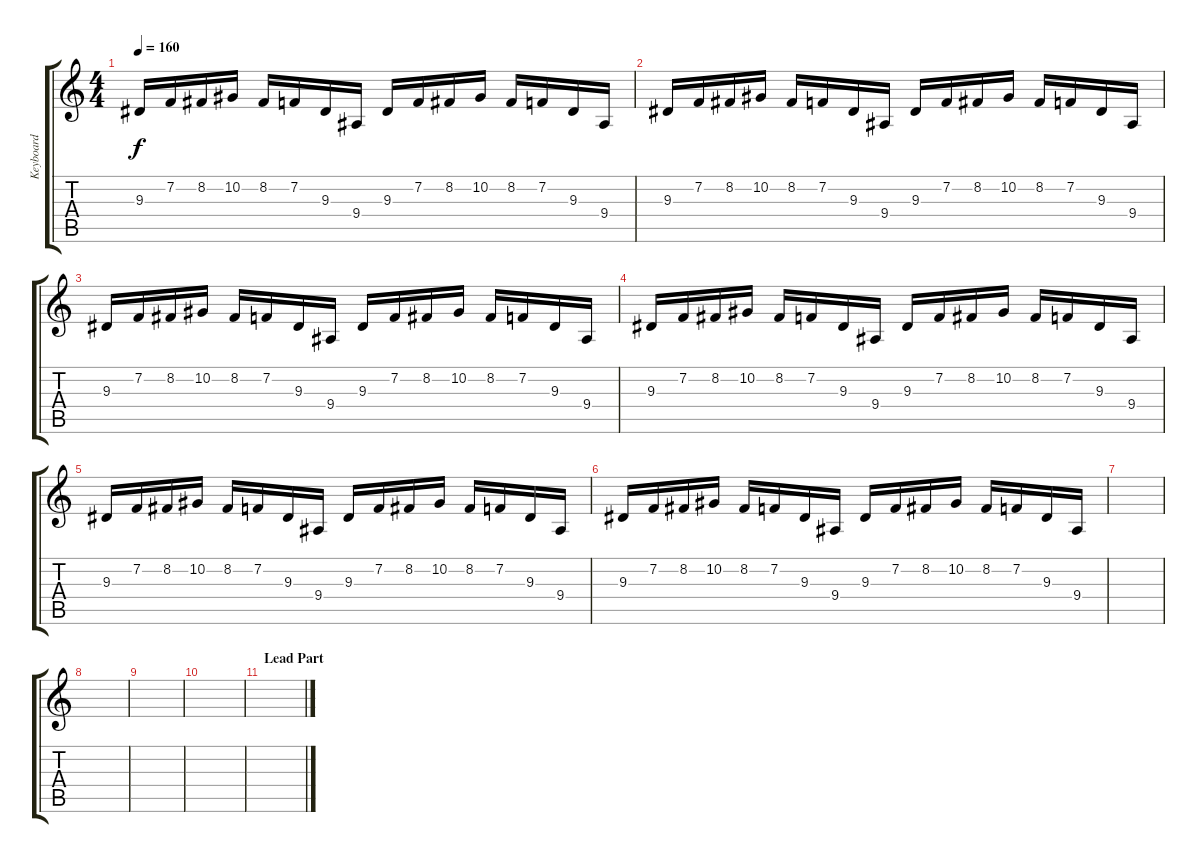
\track ("Keyboard" "Keyboard") {instrument stringensemble1}
\staff {score tabs}
\tuning (Eb4 Bb3 Gb3 Db3 Ab2 Eb2) {hide}
\ts (4 4)
\tempo 160
\clef g2
\ks c
9.3.16{dy f volume 4} 7.2.16 8.2.16 10.2.16 8.2.16 7.2.16 9.3.16 9.4.16 9.3.16 7.2.16 8.2.16 10.2.16 8.2.16 7.2.16 9.3.16 9.4.16 |
9.3.16 7.2.16 8.2.16 10.2.16 8.2.16 7.2.16 9.3.16 9.4.16 9.3.16 7.2.16 8.2.16 10.2.16 8.2.16 7.2.16 9.3.16 9.4.16 |
9.3.16{volume 4} 7.2.16 8.2.16 10.2.16 8.2.16 7.2.16 9.3.16 9.4.16 9.3.16 7.2.16 8.2.16 10.2.16 8.2.16 7.2.16 9.3.16 9.4.16 |
9.3.16 7.2.16 8.2.16 10.2.16 8.2.16 7.2.16 9.3.16 9.4.16 9.3.16 7.2.16 8.2.16 10.2.16 8.2.16 7.2.16 9.3.16 9.4.16 |
9.3.16{volume 4} 7.2.16 8.2.16 10.2.16 8.2.16 7.2.16 9.3.16 9.4.16 9.3.16 7.2.16 8.2.16 10.2.16 8.2.16 7.2.16 9.3.16 9.4.16 |
9.3.16 7.2.16 8.2.16 10.2.16 8.2.16 7.2.16 9.3.16 9.4.16 9.3.16 7.2.16 8.2.16 10.2.16 8.2.16 7.2.16 9.3.16 9.4.16 |
|
|
|
|
\section ("" "Lead Part")
